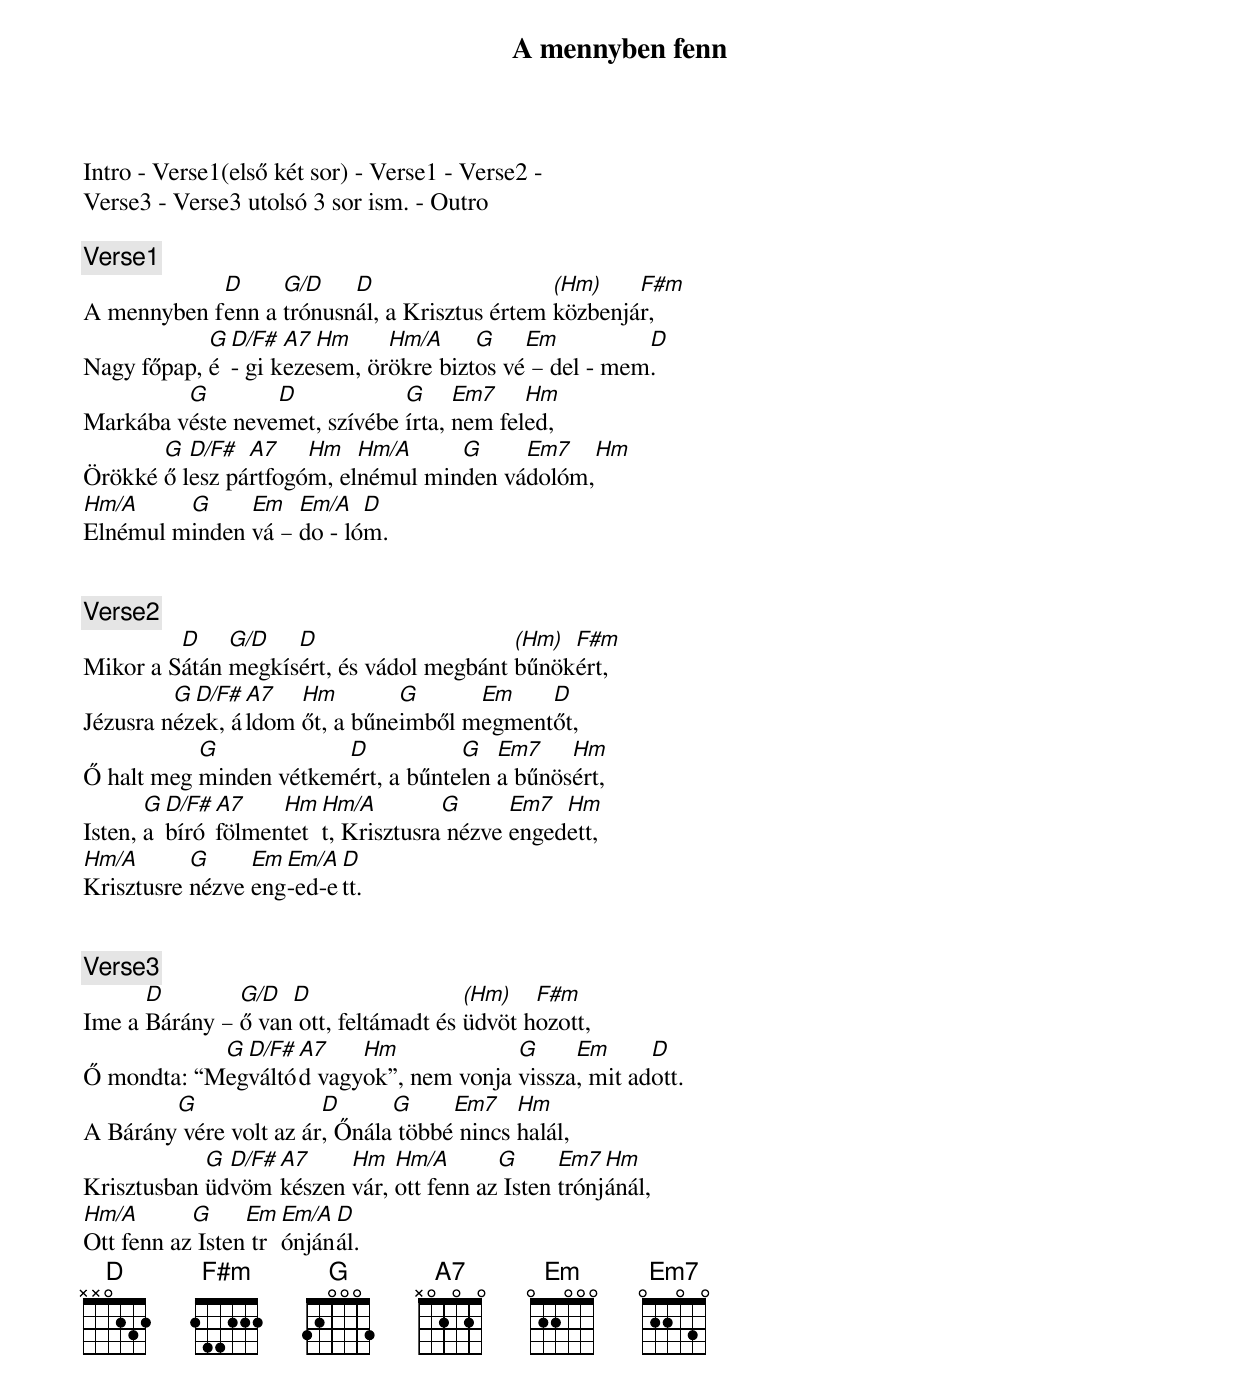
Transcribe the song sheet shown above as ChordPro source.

{title: A mennyben fenn}
{subtitle: }
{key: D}

Intro - Verse1(első két sor) - Verse1 - Verse2 -
Verse3 - Verse3 utolsó 3 sor ism. - Outro

{c:Verse1}
A mennyben f[D]enn a [G/D]trónusn[D]ál, a Krisztus értem [(Hm)]közbenjá[F#m]r,
Nagy főpap, [G]é [D/F#]- gi k[A7]eze[Hm]sem, ör[Hm/A]ökre bizt[G]os vé[Em] – del - mem[D].
Markába v[G]éste neve[D]met, szívébe [G]írta, [Em7]nem fel[Hm]ed,
Örökké [G]ő l[D/F#]esz pá[A7]rtfogó[Hm]m, el[Hm/A]némul min[G]den vá[Em7]dolóm,[Hm]
[Hm/A]Elnémul m[G]inden [Em]vá – [Em/A]do - ló[D]m.


{c:Verse2}
Mikor a S[D]átán [G/D]megkís[D]ért, és vádol megbánt [(Hm)]bűnök[F#m]ért,
Jézusra n[G]éz[D/F#]ek, á[A7]ldom [Hm]őt, a bűne[G]imből m[Em]egment[D]őt,
Ő halt meg [G]minden vétkem[D]ért, a bűnte[G]len [Em7]a bűnös[Hm]ért,
Isten, [G]a [D/F#]bíró [A7]fölmen[Hm]tet[Hm/A]t, Krisztusra[G] nézve [Em7]enged[Hm]ett,
[Hm/A]Krisztusre [G]nézve [Em]eng[Em/A]-ed-e[D]tt.


{c:Verse3}
Ime a [D]Bárány – [G/D]ő van[D] ott, feltámadt és [(Hm)]üdvöt h[F#m]ozott,
Ő mondta: “M[G]eg[D/F#]váltó[A7]d vagy[Hm]ok”, nem vonja [G]vissza[Em], mit ad[D]ott.
A Bárány[G] vére volt az ár[D], Őnála[G] többé[Em7] nincs [Hm]halál,
Krisztusban [G]üd[D/F#]vöm [A7]készen [Hm]vár, [Hm/A]ott fenn az[G] Isten [Em7]trónj[Hm]ánál,
[Hm/A]Ott fenn az[G] Isten[Em] tr[Em/A]ónján[D]ál.
